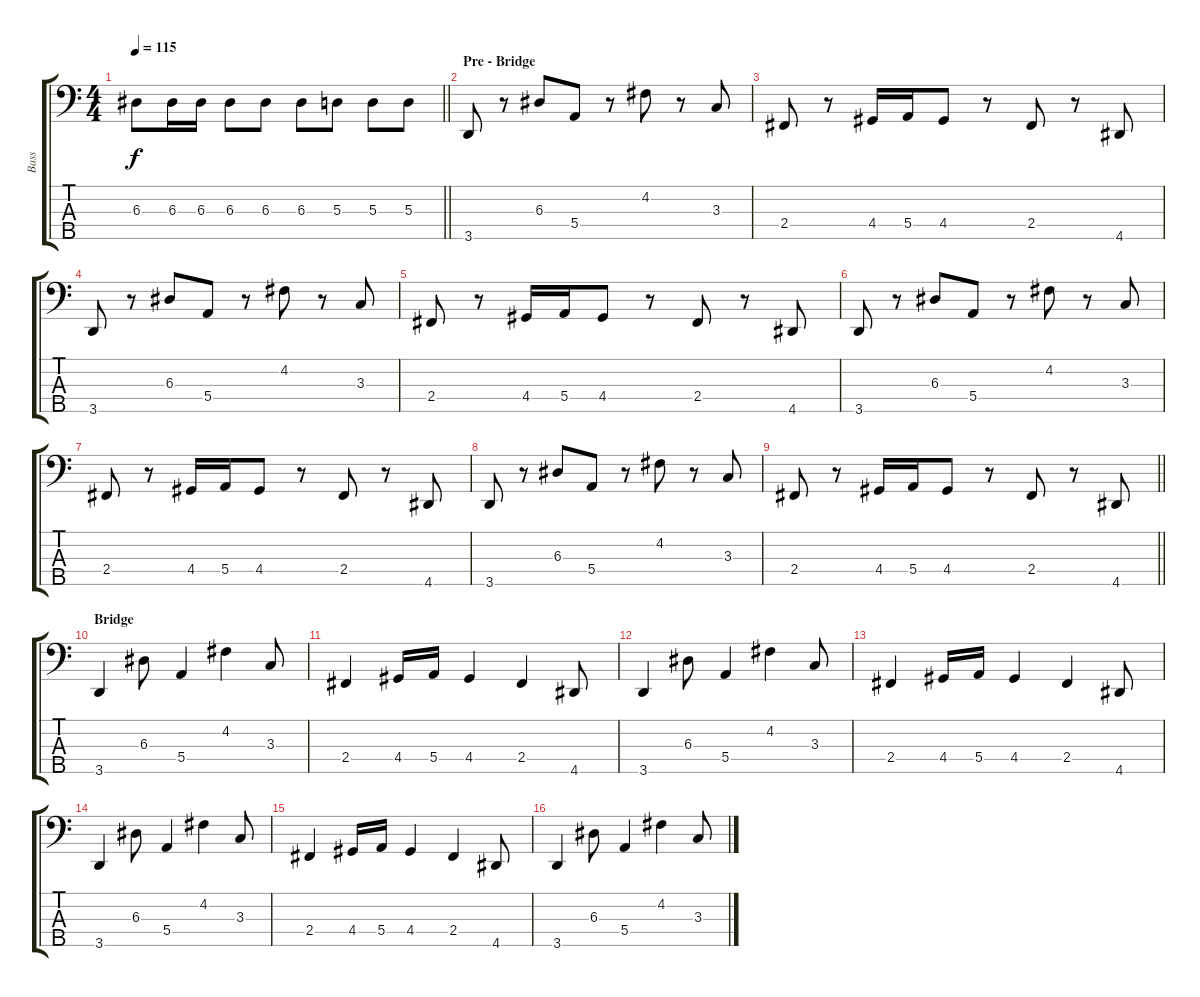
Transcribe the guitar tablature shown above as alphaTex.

\track ("Bass" "Bass") {instrument electricbassfinger}
\staff {score tabs}
\tuning (G2 D2 A1 E1 B0) {hide}
\ts (4 4)
\tempo 115
\clef f4
\barLineRight lightlight
\ks c
6.3.8{dy f} 6.3.16 6.3.16 6.3.8 6.3.8 6.3.8 5.3.8 5.3.8 5.3.8 |
\section ("" "Pre - Bridge")
3.5.8 r.8 6.3.8 5.4.8 r.8 4.2.8 r.8 3.3.8 |
2.4.8 r.8 4.4.16 5.4.16 4.4.8 r.8 2.4.8 r.8 4.5.8 |
3.5.8 r.8 6.3.8 5.4.8 r.8 4.2.8 r.8 3.3.8 |
2.4.8 r.8 4.4.16 5.4.16 4.4.8 r.8 2.4.8 r.8 4.5.8 |
3.5.8 r.8 6.3.8 5.4.8 r.8 4.2.8 r.8 3.3.8 |
2.4.8 r.8 4.4.16 5.4.16 4.4.8 r.8 2.4.8 r.8 4.5.8 |
3.5.8 r.8 6.3.8 5.4.8 r.8 4.2.8 r.8 3.3.8 |
\barLineRight lightlight
2.4.8 r.8 4.4.16 5.4.16 4.4.8 r.8 2.4.8 r.8 4.5.8 |
\section ("" "Bridge")
3.5.4 6.3.8 5.4.4 4.2.4 3.3.8 |
2.4.4 4.4.16 5.4.16 4.4.4 2.4.4 4.5.8 |
3.5.4 6.3.8 5.4.4 4.2.4 3.3.8 |
2.4.4 4.4.16 5.4.16 4.4.4 2.4.4 4.5.8 |
3.5.4 6.3.8 5.4.4 4.2.4 3.3.8 |
2.4.4 4.4.16 5.4.16 4.4.4 2.4.4 4.5.8 |
3.5.4 6.3.8 5.4.4 4.2.4 3.3.8
